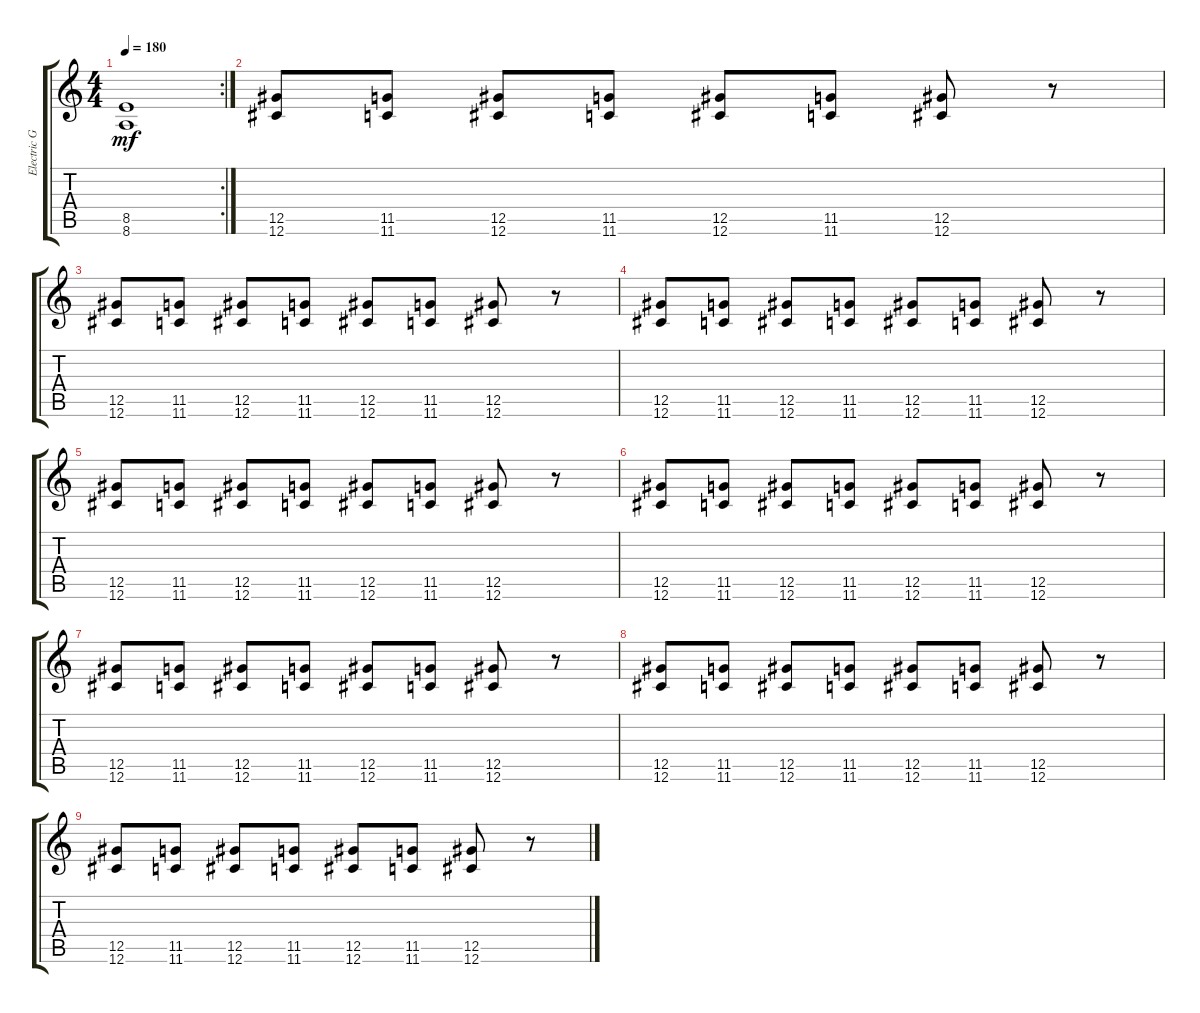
\track ("Electric Guitar" "Electric G") {instrument distortionguitar}
\staff {score tabs}
\tuning (Eb4 Bb3 Gb3 Db3 Ab2 Db2) {hide}
\rc 2
\ts (4 4)
\tempo 180
\clef g2
\ks c
(8.5{t} 8.6{t}).1{dy mf} |
(12.5 12.6).8 (11.5 11.6).8 (12.5 12.6).8 (11.5 11.6).8 (12.5 12.6).8 (11.5 11.6).8 (12.5 12.6).8 r.8 |
(12.5 12.6).8 (11.5 11.6).8 (12.5 12.6).8 (11.5 11.6).8 (12.5 12.6).8 (11.5 11.6).8 (12.5 12.6).8 r.8 |
(12.5 12.6).8 (11.5 11.6).8 (12.5 12.6).8 (11.5 11.6).8 (12.5 12.6).8 (11.5 11.6).8 (12.5 12.6).8 r.8 |
(12.5 12.6).8 (11.5 11.6).8 (12.5 12.6).8 (11.5 11.6).8 (12.5 12.6).8 (11.5 11.6).8 (12.5 12.6).8 r.8 |
(12.5 12.6).8 (11.5 11.6).8 (12.5 12.6).8 (11.5 11.6).8 (12.5 12.6).8 (11.5 11.6).8 (12.5 12.6).8 r.8 |
(12.5 12.6).8 (11.5 11.6).8 (12.5 12.6).8 (11.5 11.6).8 (12.5 12.6).8 (11.5 11.6).8 (12.5 12.6).8 r.8 |
(12.5 12.6).8 (11.5 11.6).8 (12.5 12.6).8 (11.5 11.6).8 (12.5 12.6).8 (11.5 11.6).8 (12.5 12.6).8 r.8 |
(12.5 12.6).8 (11.5 11.6).8 (12.5 12.6).8 (11.5 11.6).8 (12.5 12.6).8 (11.5 11.6).8 (12.5 12.6).8 r.8
